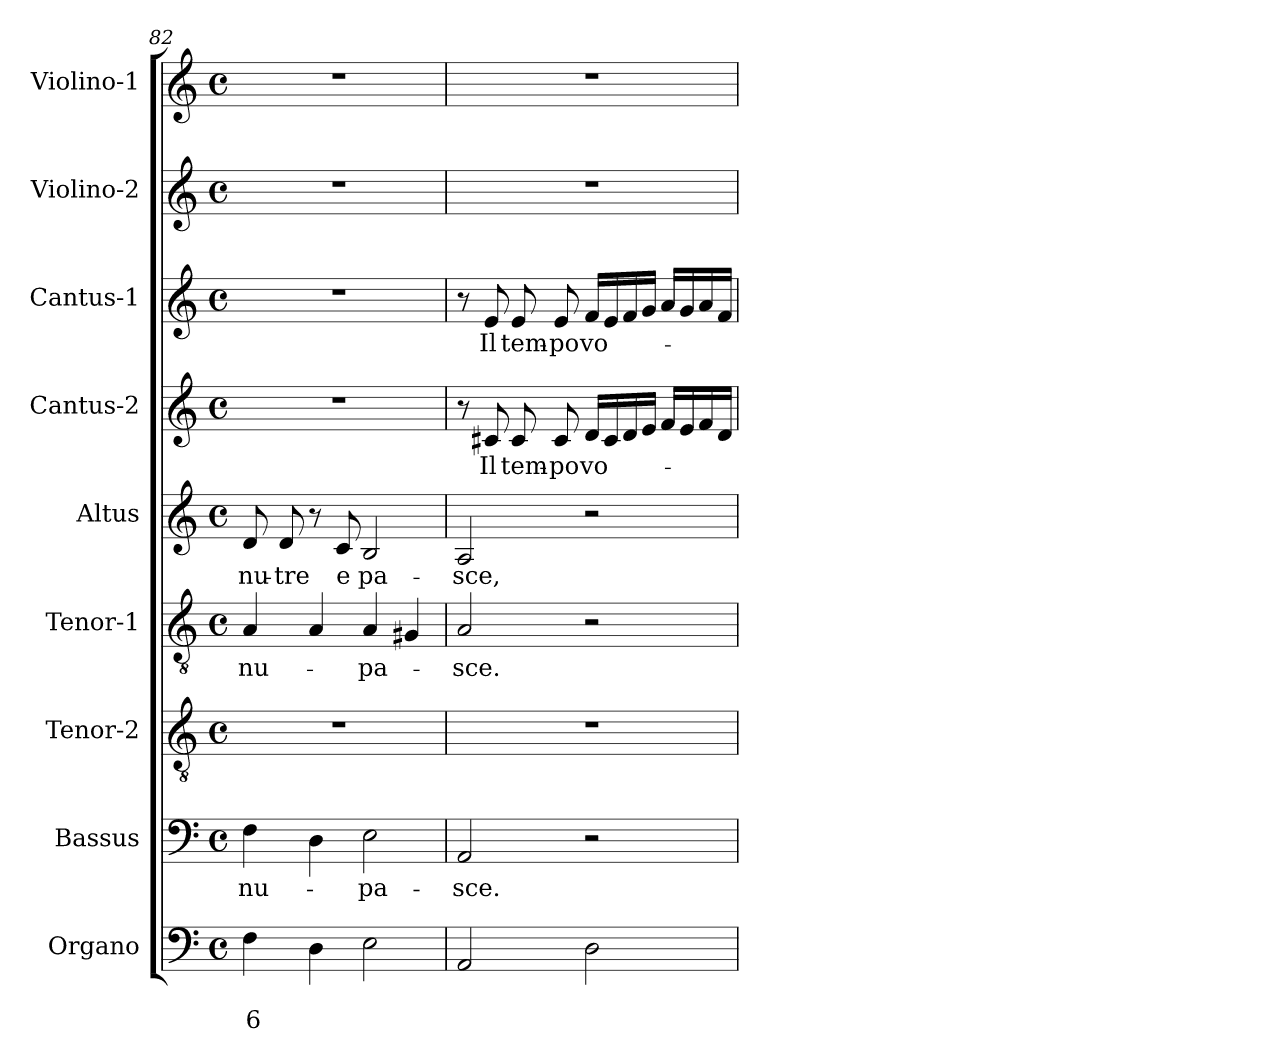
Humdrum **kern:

**kern	**text	**text	**kern	**text	**kern	**kern	**text	**kern	**text	**kern	**text	**kern	**text	**kern	**kern
*part9	*part9	*part9	*part8	*part8	*part7	*part6	*part6	*part5	*part5	*part4	*part4	*part3	*part3	*part2	*part1
*staff9	*staff9	*staff9	*staff8	*staff8	*staff7	*staff6	*staff6	*staff5	*staff5	*staff4	*staff4	*staff3	*staff3	*staff2	*staff1
*I"Organo	*	*	*I"Bassus	*	*I"Tenor-2	*I"Tenor-1	*	*I"Altus	*	*I"Cantus-2	*	*I"Cantus-1	*	*I"Violino-2	*I"Violino-1
*I'Og	*	*	*I'B	*	*I'T2	*I'T1	*	*I'A	*	*I'C2	*	*I'C1	*	*I'V2	*I'V1
!!LO:LB:g=z
*clefF4	*	*	*clefF4	*	*clefGv2	*clefGv2	*	*clefG2	*	*clefG2	*	*clefG2	*	*clefG2	*clefG2
*k[]	*	*	*k[]	*	*k[]	*k[]	*	*k[]	*	*k[]	*	*k[]	*	*k[]	*k[]
*C:	*	*	*C:	*	*C:	*C:	*	*C:	*	*C:	*	*C:	*	*C:	*C:
*M4/4	*	*	*M4/4	*	*M4/4	*M4/4	*	*M4/4	*	*M4/4	*	*M4/4	*	*M4/4	*M4/4
*met(c)	*	*	*met(c)	*	*met(c)	*met(c)	*	*met(c)	*	*met(c)	*	*met(c)	*	*met(c)	*met(c)
=82	=82	=82	=82	=82	=82	=82	=82	=82	=82	=82	=82	=82	=82	=82	=82
!	!	!LO:LY:b	!	!	!	!	!	!	!	!	!	!	!	!	!
!	!	!	!	!LO:LY:b	!	!	!	!	!	!	!	!	!	!	!
!	!	!	!	!	!	!	!LO:LY:b	!	!	!	!	!	!	!	!
!	!	!	!	!	!	!	!	!	!LO:LY:b	!	!	!	!	!	!
4F\	.	6	4F\	nu-	1r	4A/	nu-	8d/	nu-	1r	.	1r	.	1r	1r
!	!	!	!	!	!	!	!	!	!LO:LY:b	!	!	!	!	!	!
.	.	.	.	.	.	.	.	8d/	-tre	.	.	.	.	.	.
4D\	.	.	4D\	.	.	4A/	.	8r	.	.	.	.	.	.	.
!	!	!	!	!	!	!	!	!	!LO:LY:b	!	!	!	!	!	!
.	.	.	.	.	.	.	.	8c/	e	.	.	.	.	.	.
!	!	!	!	!LO:LY:b	!	!	!	!	!	!	!	!	!	!	!
!	!	!	!	!	!	!	!LO:LY:b	!	!	!	!	!	!	!	!
!	!	!	!	!	!	!	!	!	!LO:LY:b	!	!	!	!	!	!
2E\	.	.	2E\	-pa-	.	4A/	-pa-	2B/	pa-	.	.	.	.	.	.
.	.	.	.	.	.	4G#X/	.	.	.	.	.	.	.	.	.
=83	=83	=83	=83	=83	=83	=83	=83	=83	=83	=83	=83	=83	=83	=83	=83
!	!	!	!	!LO:LY:b	!	!	!	!	!	!	!	!	!	!	!
!	!	!	!	!	!	!	!LO:LY:b	!	!	!	!	!	!	!	!
!	!	!	!	!	!	!	!	!	!LO:LY:b	!	!	!	!	!	!
2AA/	.	.	2AA/	-sce.	1r	2A/	-sce.	2A/	-sce,	8r	.	8r	.	1r	1r
!	!	!	!	!	!	!	!	!	!	!	!LO:LY:b	!	!	!	!
!	!	!	!	!	!	!	!	!	!	!	!	!	!LO:LY:b	!	!
.	.	.	.	.	.	.	.	.	.	8c#X/	Il	8e/	Il	.	.
!	!	!	!	!	!	!	!	!	!	!	!LO:LY:b	!	!	!	!
!	!	!	!	!	!	!	!	!	!	!	!	!	!LO:LY:b	!	!
.	.	.	.	.	.	.	.	.	.	8c#/	tem-	8e/	tem-	.	.
!	!	!	!	!	!	!	!	!	!	!	!LO:LY:b	!	!	!	!
!	!	!	!	!	!	!	!	!	!	!	!	!	!LO:LY:b	!	!
.	.	.	.	.	.	.	.	.	.	8c#/	-po	8e/	-po	.	.
!	!	!	!	!	!	!	!	!	!	!	!LO:LY:b	!	!	!	!
!	!	!	!	!	!	!	!	!	!	!	!	!	!LO:LY:b	!	!
2D\	.	.	2r	.	.	2r	.	2r	.	16d/LL	vo-	16f/LL	vo-	.	.
.	.	.	.	.	.	.	.	.	.	16c#/	.	16e/	.	.	.
.	.	.	.	.	.	.	.	.	.	16d/	.	16f/	.	.	.
.	.	.	.	.	.	.	.	.	.	16e/JJ	.	16g/JJ	.	.	.
.	.	.	.	.	.	.	.	.	.	16f/LL	.	16a/LL	.	.	.
.	.	.	.	.	.	.	.	.	.	16e/	.	16g/	.	.	.
.	.	.	.	.	.	.	.	.	.	16f/	.	16a/	.	.	.
.	.	.	.	.	.	.	.	.	.	16d/JJ	.	16f/JJ	.	.	.
=	=	=	=	=	=	=	=	=	=	=	=	=	=	=	=
*-	*-	*-	*-	*-	*-	*-	*-	*-	*-	*-	*-	*-	*-	*-	*-
